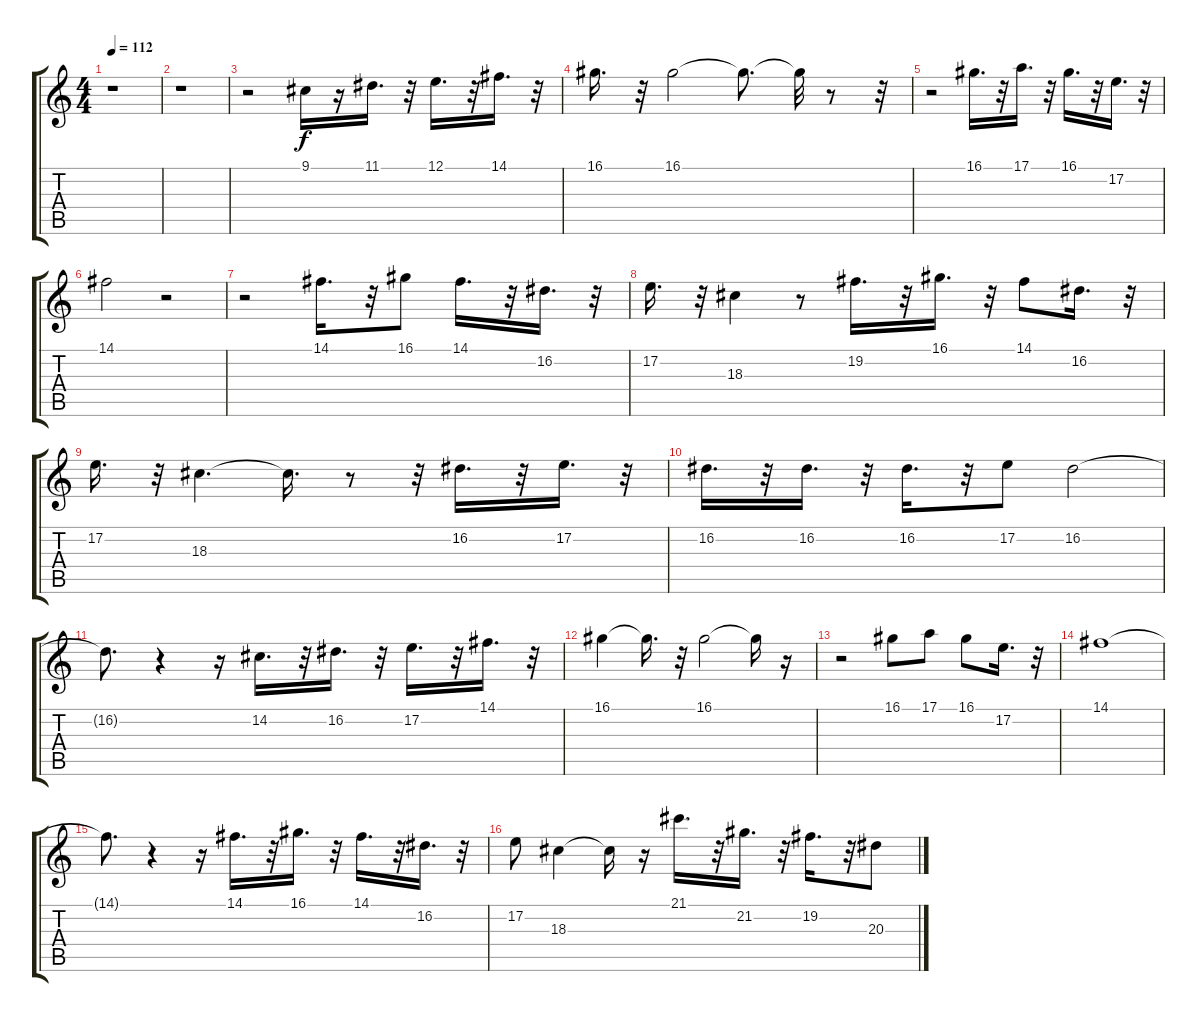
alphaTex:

\track "" {instrument flute}
\staff {score tabs}
\tuning (E4 B3 G3 D3 A2 E2) {hide}
\ts (4 4)
\tempo 112
\clef g2
\ks c
r.1{dy f} |
r.1 |
r.2 9.1.16 r.16 11.1.16{d} r.32 12.1.16{d} r.32 14.1.16{d} r.32 |
16.1.16{d} r.32 16.1.2 16.1{t}.8{d} 16.1{t}.32 r.8 r.32 |
r.2 16.1.16{d} r.32 17.1.16{d} r.32 16.1.16{d} r.32 17.2.16{d} r.32 |
14.1.2 r.2 |
r.2 14.1.16{d} r.32 16.1.8 14.1.16{d} r.32 16.2.16{d} r.32 |
17.2.16{d} r.32 18.3.4 r.8 19.2.16{d} r.32 16.1.16{d} r.32 14.1.8 16.2.16{d} r.32 |
17.2.16{d} r.32 18.3.4{d} 18.3{t}.16{d} r.8 r.32 16.2.16{d} r.32 17.2.16{d} r.32 |
16.2.16{d} r.32 16.2.16{d} r.32 16.2.16{d} r.32 17.2.8 16.2.2 |
16.2{t}.8{d} r.4 r.16 14.2.16{d} r.32 16.2.16{d} r.32 17.2.16{d} r.32 14.1.16{d} r.32 |
16.1.4 16.1{t}.16{d} r.32 16.1.2 16.1{t}.16 r.16 |
r.2 16.1.8 17.1.8 16.1.8 17.2.16{d} r.32 |
14.1.1 |
14.1{t}.8{d} r.4 r.16 14.1.16{d} r.32 16.1.16{d} r.32 14.1.16{d} r.32 16.2.16{d} r.32 |
17.2.8 18.3.4 18.3{t}.16 r.16 21.1.16{d} r.32 21.2.16{d} r.32 19.2.16{d} r.32 20.3.8
